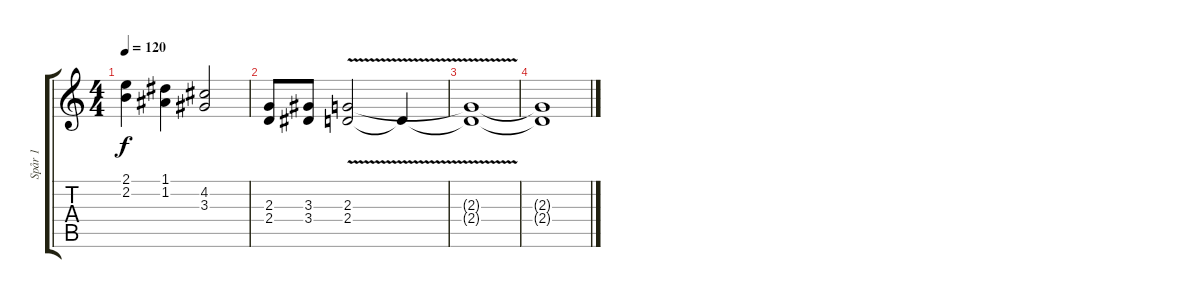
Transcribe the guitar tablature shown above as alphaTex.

\track ("Spår 1" "Spår 1") {instrument acousticguitarsteel}
\staff {score tabs}
\tuning (D4 A3 F3 C3 G2 D2) {hide}
\ts (4 4)
\tempo 120
\clef g2
\ks c
(2.1 2.2).4{dy f} (1.1 1.2).4 (4.2 3.3).2 |
(2.3 2.4).8 (3.3 3.4).8 (2.3{v} 2.4{v}).2 2.4{t}.4 |
(2.3{t} 2.4{t}).1{volume 10} |
(2.3{t} 2.4{t}).1{volume 7}
